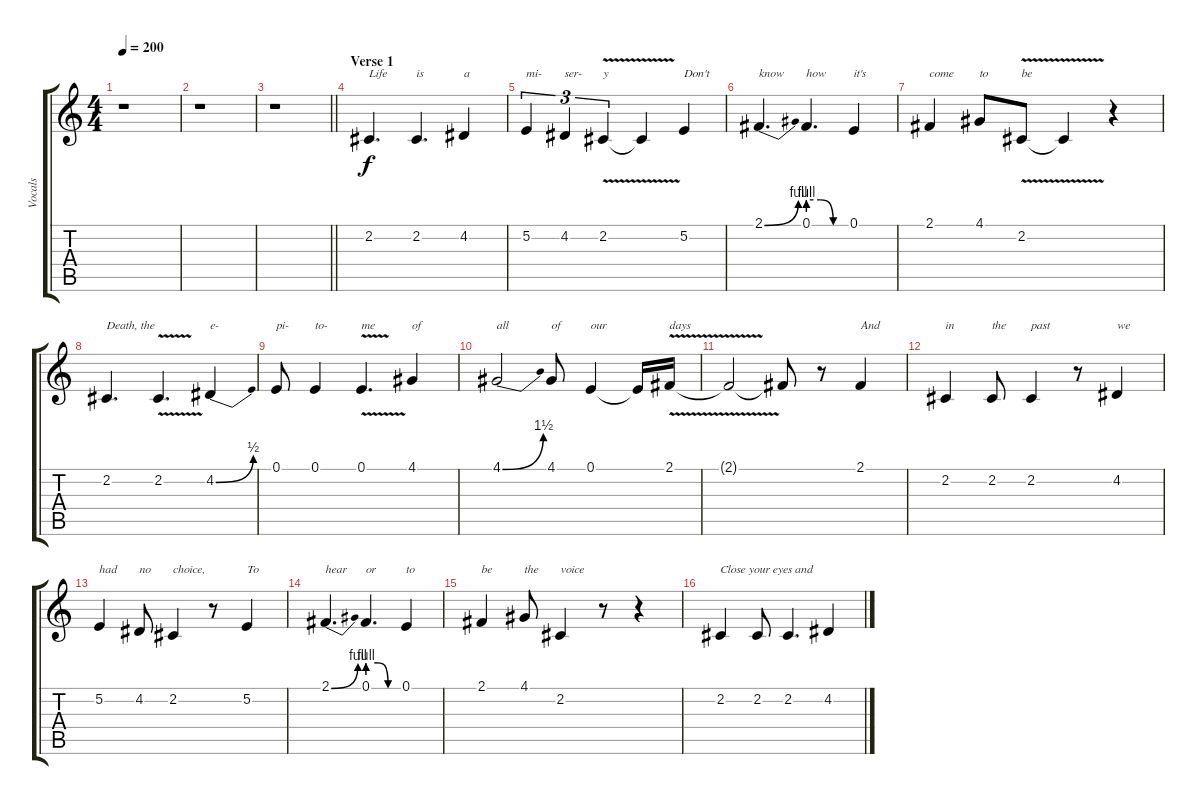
\track ("Vocals" "Vocals") {instrument lead2sawtooth}
\staff {score tabs}
\tuning (E4 B3 G3 D3 A2 E2) {hide}
\ts (4 4)
\tempo 200
\clef g2
\ks c
r.1{dy f} |
r.1 |
\barLineRight lightlight
r.1 |
\section ("" "Verse 1")
2.2.4{d txt "Life"} 2.2.4{d txt "is"} 4.2.4{txt "a"} |
5.2.4{tu (3 2) txt "mi-"} 4.2.4{tu (3 2) txt "ser-"} 2.2{v}.4{tu (3 2) txt "y"} 2.2{t}.4 5.2.4{txt "Don't"} |
2.1{be (bend 0 0 60 4)}.4{d txt "know"} 0.1{be (custom 0 4 20 4 40 0 60 0)}.4{d txt "how"} 0.1.4{txt "it's"} |
2.1.4{txt "come"} 4.1.8{txt "to"} 2.2{v}.8{txt "be"} 2.2{t}.4 r.4 |
2.2.4{d txt "Death, the"} 2.2{v}.4{d} 4.2{be (bend 0 0 60 2)}.4{txt "e-"} |
0.1.8{txt "pi-"} 0.1.4{txt "to-"} 0.1{v}.4{d txt "me"} 4.1.4{txt "of"} |
4.1{be (bend 0 0 60 6)}.2{txt "all"} 4.1.8{txt "of"} 0.1.4{txt "our"} 0.1{t}.16 2.1{v}.16{txt "days"} |
2.1{t}.2 2.1{t}.8 r.8 2.1.4{txt "And"} |
2.2.4{txt "in"} 2.2.8{txt "the"} 2.2.4{txt "past"} r.8 4.2.4{txt "we"} |
5.2.4{txt "had"} 4.2.8{txt "no"} 2.2.4{txt "choice,"} r.8 5.2.4{txt "To"} |
2.1{be (bend 0 0 60 4)}.4{d txt "hear"} 0.1{be (custom 0 4 20 4 40 0 60 0)}.4{d txt "or"} 0.1.4{txt "to"} |
2.1.4{txt "be"} 4.1.8{txt "the"} 2.2.4{txt "voice"} r.8 r.4 |
2.2.4{txt "Close your eyes and"} 2.2.8 2.2.4{d} 4.2.4
